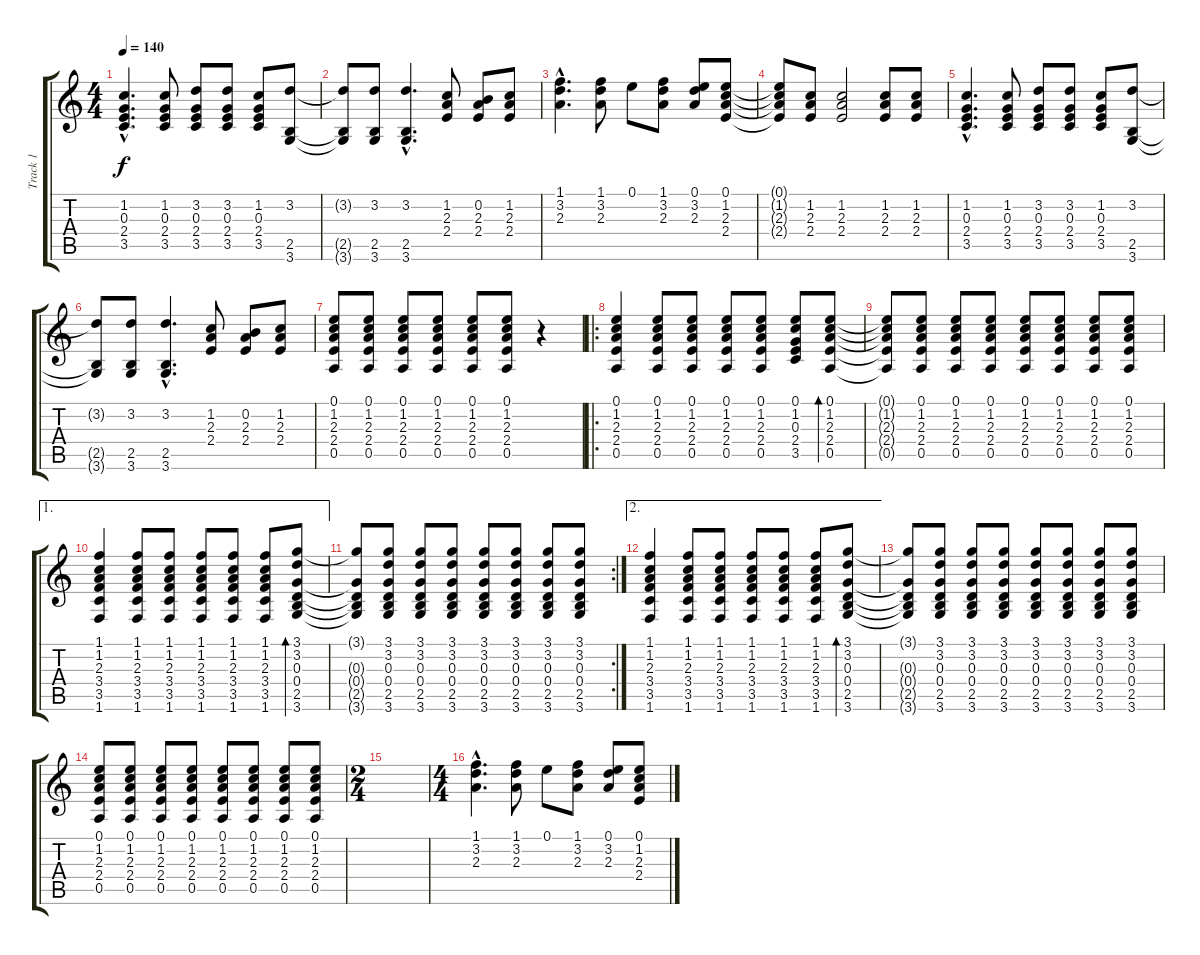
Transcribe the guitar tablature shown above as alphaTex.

\track ("Track 1" "Track 1") {instrument acousticguitarsteel}
\staff {score tabs}
\tuning (E4 B3 G3 D3 A2 E2) {hide}
\ts (4 4)
\tempo 140
\clef g2
\ks c
(1.2{hac} 0.3{hac} 2.4{hac} 3.5{hac}).4{d dy f} (1.2 0.3 2.4 3.5).8 (3.2 0.3 2.4 3.5).8 (3.2 0.3 2.4 3.5).8 (1.2 0.3 2.4 3.5).8 (3.2 2.5 3.6).8 |
(3.2{t} 2.5{t} 3.6{t}).8 (3.2 2.5 3.6).8 (3.2{hac} 2.5{hac} 3.6{hac}).4{d} (1.2 2.3 2.4).8 (0.2 2.3 2.4).8 (1.2 2.3 2.4).8 |
(1.1{hac} 3.2{hac} 2.3{hac}).4{d} (1.1 3.2 2.3).8 0.1.8 (1.1 3.2 2.3).8 (0.1 3.2 2.3).8 (0.1 1.2 2.3 2.4).8 |
(0.1{t} 1.2{t} 2.3{t} 2.4{t}).8 (1.2 2.3 2.4).8 (1.2 2.3 2.4).2 (1.2 2.3 2.4).8 (1.2 2.3 2.4).8 |
(1.2{hac} 0.3{hac} 2.4{hac} 3.5{hac}).4{d} (1.2 0.3 2.4 3.5).8 (3.2 0.3 2.4 3.5).8 (3.2 0.3 2.4 3.5).8 (1.2 0.3 2.4 3.5).8 (3.2 2.5 3.6).8 |
(3.2{t} 2.5{t} 3.6{t}).8 (3.2 2.5 3.6).8 (3.2{hac} 2.5{hac} 3.6{hac}).4{d} (1.2 2.3 2.4).8 (0.2 2.3 2.4).8 (1.2 2.3 2.4).8 |
(0.1 1.2 2.3 2.4 0.5).8 (0.1 1.2 2.3 2.4 0.5).8 (0.1 1.2 2.3 2.4 0.5).8 (0.1 1.2 2.3 2.4 0.5).8 (0.1 1.2 2.3 2.4 0.5).8 (0.1 1.2 2.3 2.4 0.5).8 r.4 |
\ro
(0.1 1.2 2.3 2.4 0.5).4 (0.1 1.2 2.3 2.4 0.5).8 (0.1 1.2 2.3 2.4 0.5).8 (0.1 1.2 2.3 2.4 0.5).8 (0.1 1.2 2.3 2.4 0.5).8 (0.1 1.2 0.3 2.4 3.5).8 (0.1 1.2 2.3 2.4 0.5).8{bd 60} |
(0.1{t} 1.2{t} 2.3{t} 2.4{t} 0.5{t}).8 (0.1 1.2 2.3 2.4 0.5).8 (0.1 1.2 2.3 2.4 0.5).8 (0.1 1.2 2.3 2.4 0.5).8 (0.1 1.2 2.3 2.4 0.5).8 (0.1 1.2 2.3 2.4 0.5).8 (0.1 1.2 2.3 2.4 0.5).8 (0.1 1.2 2.3 2.4 0.5).8 |
\ae 1
(1.1 1.2 2.3 3.4 3.5 1.6).4 (1.1 1.2 2.3 3.4 3.5 1.6).8 (1.1 1.2 2.3 3.4 3.5 1.6).8 (1.1 1.2 2.3 3.4 3.5 1.6).8 (1.1 1.2 2.3 3.4 3.5 1.6).8 (1.1 1.2 2.3 3.4 3.5 1.6).8 (3.1 3.2 0.3 0.4 2.5 3.6).8{bd 60} |
\rc 2
(3.1{t} 0.3{t} 0.4{t} 2.5{t} 3.6{t}).8 (3.1 3.2 0.3 0.4 2.5 3.6).8 (3.1 3.2 0.3 0.4 2.5 3.6).8 (3.1 3.2 0.3 0.4 2.5 3.6).8 (3.1 3.2 0.3 0.4 2.5 3.6).8 (3.1 3.2 0.3 0.4 2.5 3.6).8 (3.1 3.2 0.3 0.4 2.5 3.6).8 (3.1 3.2 0.3 0.4 2.5 3.6).8 |
\ae 2
(1.1 1.2 2.3 3.4 3.5 1.6).4 (1.1 1.2 2.3 3.4 3.5 1.6).8 (1.1 1.2 2.3 3.4 3.5 1.6).8 (1.1 1.2 2.3 3.4 3.5 1.6).8 (1.1 1.2 2.3 3.4 3.5 1.6).8 (1.1 1.2 2.3 3.4 3.5 1.6).8 (3.1 3.2 0.3 0.4 2.5 3.6).8{bd 60} |
(3.1{t} 0.3{t} 0.4{t} 2.5{t} 3.6{t}).8 (3.1 3.2 0.3 0.4 2.5 3.6).8 (3.1 3.2 0.3 0.4 2.5 3.6).8 (3.1 3.2 0.3 0.4 2.5 3.6).8 (3.1 3.2 0.3 0.4 2.5 3.6).8 (3.1 3.2 0.3 0.4 2.5 3.6).8 (3.1 3.2 0.3 0.4 2.5 3.6).8 (3.1 3.2 0.3 0.4 2.5 3.6).8 |
(0.1 1.2 2.3 2.4 0.5).8 (0.1 1.2 2.3 2.4 0.5).8 (0.1 1.2 2.3 2.4 0.5).8 (0.1 1.2 2.3 2.4 0.5).8 (0.1 1.2 2.3 2.4 0.5).8 (0.1 1.2 2.3 2.4 0.5).8 (0.1 1.2 2.3 2.4 0.5).8 (0.1 1.2 2.3 2.4 0.5).8 |
\ts (2 4)
|
\ts (4 4)
(1.1{hac} 3.2{hac} 2.3{hac}).4{d} (1.1 3.2 2.3).8 0.1.8 (1.1 3.2 2.3).8 (0.1 3.2 2.3).8 (0.1 1.2 2.3 2.4).8
